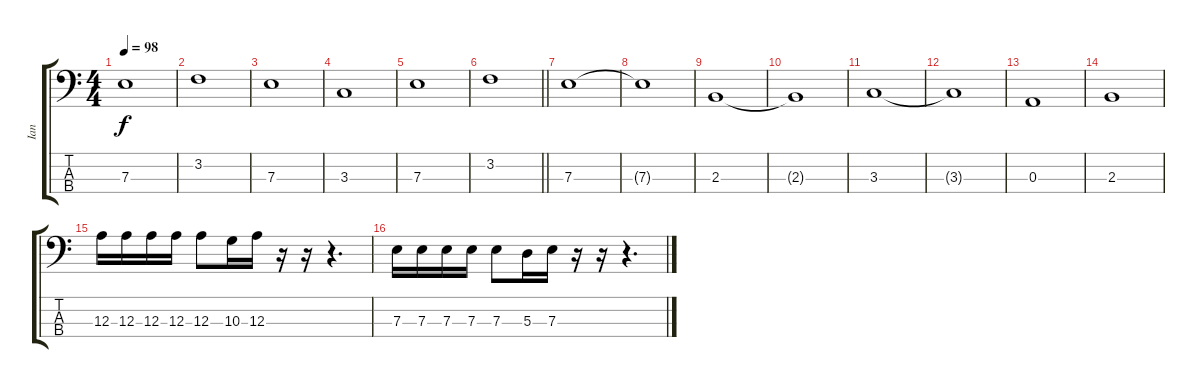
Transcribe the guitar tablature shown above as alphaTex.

\track ("Ian" "Ian") {instrument electricbassfinger}
\staff {score tabs}
\tuning (G2 D2 A1 E1) {hide}
\ts (4 4)
\tempo 98
\clef f4
\ks c
7.3.1{dy f} |
3.2.1 |
7.3.1 |
3.3.1 |
7.3.1 |
\barLineRight lightlight
3.2.1 |
7.3.1 |
7.3{t}.1 |
2.3.1 |
2.3{t}.1 |
3.3.1 |
3.3{t}.1 |
0.3.1 |
2.3.1 |
12.3.16 12.3.16 12.3.16 12.3.16 12.3.8 10.3.16 12.3.16 r.16 r.16 r.4{d} |
7.3.16 7.3.16 7.3.16 7.3.16 7.3.8 5.3.16 7.3.16 r.16 r.16 r.4{d}
